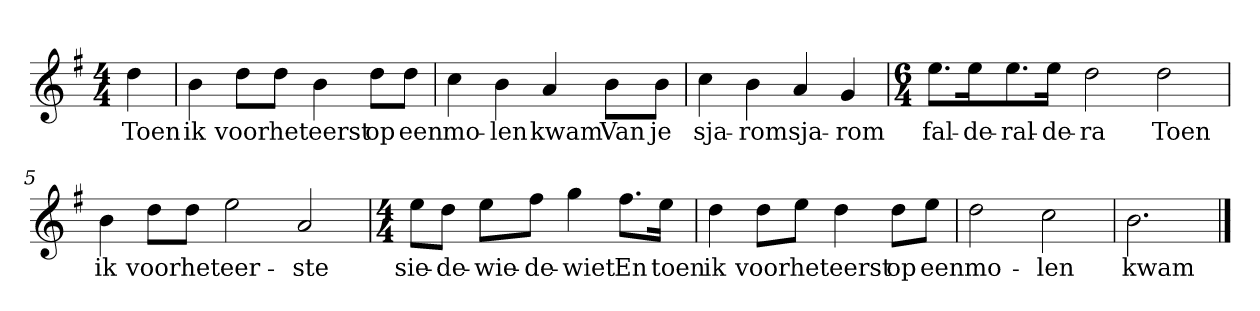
**kern	**text
*part1	*part1
*staff1	*staff1
*clefG2	*
*k[f#]	*
*G:	*
*M4/4	*
*MM120	*
=	=
4dd	Toen
=1	=1
4b	ik
8dd\L	voor
8dd\J	het
4b	eerst
8dd\L	op
8dd\J	een
=2	=2
4cc	mo-
4b	-len
4a	kwam
8b\L	Van
8b\J	je
=3	=3
4cc	sja-
4b	-rom
4a	sja-
4g	-rom
=4	=4
*M6/4	*
8.ee\L	fal-
16ee\K	-de-
8.ee\	-ral-
16ee\Jk	-de-
2dd	-ra
2dd	Toen
=5	=5
4b	ik
8dd\L	voor
8dd\J	het
2ee	eer-
2a	-ste
=6	=6
*M4/4	*
8ee\L	sie-
8dd\J	-de-
8ee\L	-wie-
8ff#\J	-de-
4gg	-wiet
8.ff#\L	En
16ee\Jk	toen
=7	=7
4dd	ik
8dd\L	voor
8ee\J	het
4dd	eerst
8dd\L	op
8ee\J	een
=8	=8
2dd	mo-
2cc	-len
=9	=9
2.b	kwam
==	==
*-	*-
